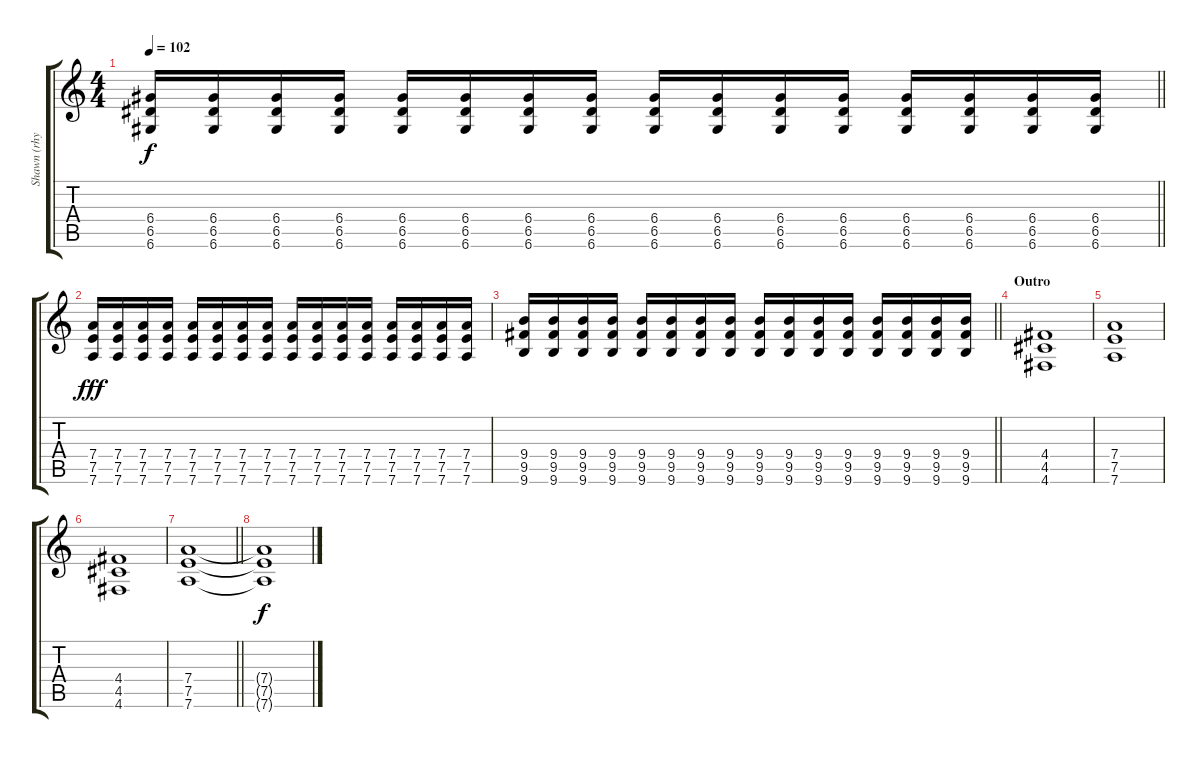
\track ("Shawn (rhythm)" "Shawn (rhy") {instrument overdrivenguitar}
\staff {score tabs}
\tuning (E4 B3 G3 D3 A2 D2) {hide}
\ts (4 4)
\tempo 102
\clef g2
\barLineRight lightlight
\ks c
(6.4 6.5 6.6).16{dy f} (6.4 6.5 6.6).16 (6.4 6.5 6.6).16 (6.4 6.5 6.6).16 (6.4 6.5 6.6).16 (6.4 6.5 6.6).16 (6.4 6.5 6.6).16 (6.4 6.5 6.6).16 (6.4 6.5 6.6).16 (6.4 6.5 6.6).16 (6.4 6.5 6.6).16 (6.4 6.5 6.6).16 (6.4 6.5 6.6).16 (6.4 6.5 6.6).16 (6.4 6.5 6.6).16 (6.4 6.5 6.6).16 |
(7.4 7.5 7.6).16{dy fff} (7.4 7.5 7.6).16 (7.4 7.5 7.6).16 (7.4 7.5 7.6).16 (7.4 7.5 7.6).16 (7.4 7.5 7.6).16 (7.4 7.5 7.6).16 (7.4 7.5 7.6).16 (7.4 7.5 7.6).16 (7.4 7.5 7.6).16 (7.4 7.5 7.6).16 (7.4 7.5 7.6).16 (7.4 7.5 7.6).16 (7.4 7.5 7.6).16 (7.4 7.5 7.6).16 (7.4 7.5 7.6).16 |
\barLineRight lightlight
(9.4 9.5 9.6).16 (9.4 9.5 9.6).16 (9.4 9.5 9.6).16 (9.4 9.5 9.6).16 (9.4 9.5 9.6).16 (9.4 9.5 9.6).16 (9.4 9.5 9.6).16 (9.4 9.5 9.6).16 (9.4 9.5 9.6).16 (9.4 9.5 9.6).16 (9.4 9.5 9.6).16 (9.4 9.5 9.6).16 (9.4 9.5 9.6).16 (9.4 9.5 9.6).16 (9.4 9.5 9.6).16 (9.4 9.5 9.6).16 |
\section ("" "Outro")
(4.4 4.5 4.6).1 |
(7.4 7.5 7.6).1 |
(4.4 4.5 4.6).1 |
\barLineRight lightlight
(7.4 7.5 7.6).1 |
(7.4{t} 7.5{t} 7.6{t}).1{dy f}
